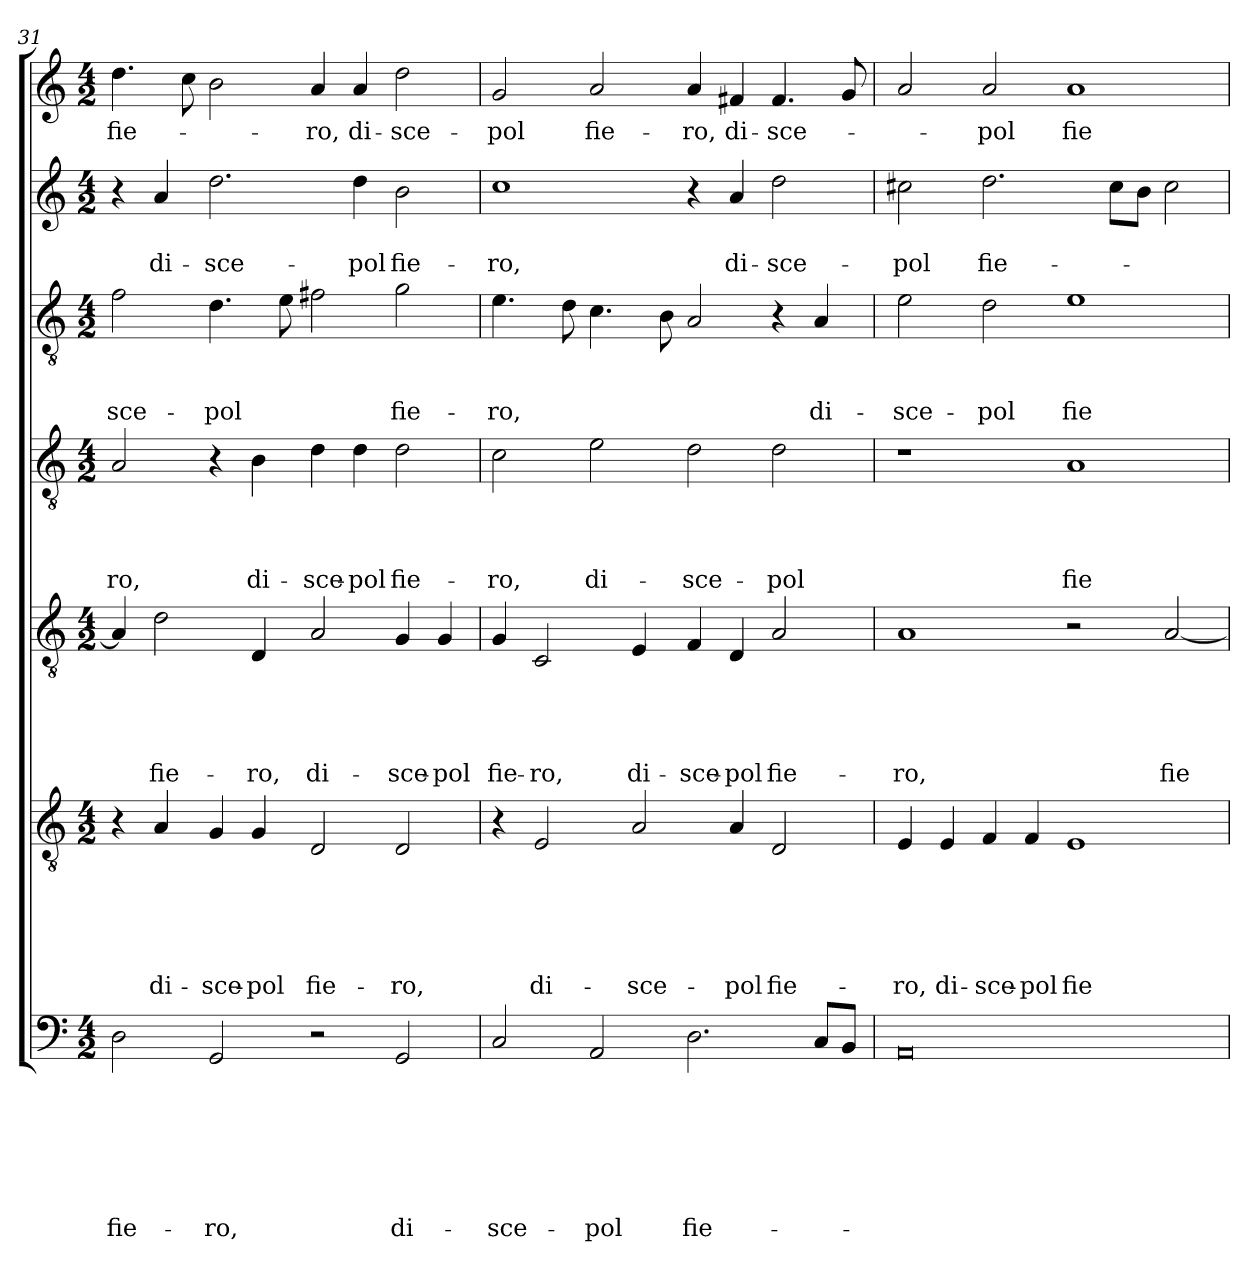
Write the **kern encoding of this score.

**kern	**text	**text	**text	**text	**text	**text	**text	**kern	**text	**text	**text	**text	**text	**text	**kern	**text	**text	**text	**text	**text	**kern	**text	**text	**text	**text	**kern	**text	**text	**text	**kern	**text	**text	**kern	**text
*part7	*part7	*part7	*part7	*part7	*part7	*part7	*part7	*part6	*part6	*part6	*part6	*part6	*part6	*part6	*part5	*part5	*part5	*part5	*part5	*part5	*part4	*part4	*part4	*part4	*part4	*part3	*part3	*part3	*part3	*part2	*part2	*part2	*part1	*part1
*staff7	*staff7	*staff7	*staff7	*staff7	*staff7	*staff7	*staff7	*staff6	*staff6	*staff6	*staff6	*staff6	*staff6	*staff6	*staff5	*staff5	*staff5	*staff5	*staff5	*staff5	*staff4	*staff4	*staff4	*staff4	*staff4	*staff3	*staff3	*staff3	*staff3	*staff2	*staff2	*staff2	*staff1	*staff1
!!LO:LB:g=z
*clefF4	*	*	*	*	*	*	*	*clefGv2	*	*	*	*	*	*	*clefGv2	*	*	*	*	*	*clefGv2	*	*	*	*	*clefGv2	*	*	*	*clefG2	*	*	*clefG2	*
*k[]	*	*	*	*	*	*	*	*k[]	*	*	*	*	*	*	*k[]	*	*	*	*	*	*k[]	*	*	*	*	*k[]	*	*	*	*k[]	*	*	*k[]	*
*a:	*	*	*	*	*	*	*	*a:	*	*	*	*	*	*	*a:	*	*	*	*	*	*a:	*	*	*	*	*a:	*	*	*	*a:	*	*	*a:	*
*M4/2	*	*	*	*	*	*	*	*M4/2	*	*	*	*	*	*	*M4/2	*	*	*	*	*	*M4/2	*	*	*	*	*M4/2	*	*	*	*M4/2	*	*	*M4/2	*
=31	=31	=31	=31	=31	=31	=31	=31	=31	=31	=31	=31	=31	=31	=31	=31	=31	=31	=31	=31	=31	=31	=31	=31	=31	=31	=31	=31	=31	=31	=31	=31	=31	=31	=31
!	!	!	!	!	!	!	!LO:LY:b	!	!	!	!	!	!	!	!	!	!	!	!	!	!	!	!	!	!LO:LY:b	!	!	!	!LO:LY:b	!	!	!	!	!LO:LY:b
2D\	.	.	.	.	.	.	fie-	4r	.	.	.	.	.	.	4A/]	.	.	.	.	.	2A/	.	.	.	-ro,	2f\	.	.	-sce-	4r	.	.	4.dd\	fie-
!	!	!	!	!	!	!	!	!	!	!	!	!	!	!LO:LY:b	!	!	!	!	!	!LO:LY:b	!	!	!	!	!	!	!	!	!	!	!	!LO:LY:b	!	!
.	.	.	.	.	.	.	.	4A/	.	.	.	.	.	di-	2d\	.	.	.	.	fie-	.	.	.	.	.	.	.	.	.	4a/	.	di-	.	.
.	.	.	.	.	.	.	.	.	.	.	.	.	.	.	.	.	.	.	.	.	.	.	.	.	.	.	.	.	.	.	.	.	8cc\	.
!	!	!	!	!	!	!	!LO:LY:b	!	!	!	!	!	!	!LO:LY:b	!	!	!	!	!	!	!	!	!	!	!	!	!	!	!LO:LY:b	!	!	!LO:LY:b	!	!
2GG/	.	.	.	.	.	.	-ro,	4G/	.	.	.	.	.	-sce-	.	.	.	.	.	.	4r	.	.	.	.	4.d\	.	.	-pol	2.dd\	.	-sce-	2b\	.
!	!	!	!	!	!	!	!	!	!	!	!	!	!	!LO:LY:b	!	!	!	!	!	!LO:LY:b	!	!	!	!	!LO:LY:b	!	!	!	!	!	!	!	!	!
.	.	.	.	.	.	.	.	4G/	.	.	.	.	.	-pol	4D/	.	.	.	.	-ro,	4B\	.	.	.	di-	.	.	.	.	.	.	.	.	.
.	.	.	.	.	.	.	.	.	.	.	.	.	.	.	.	.	.	.	.	.	.	.	.	.	.	8e\	.	.	.	.	.	.	.	.
!	!	!	!	!	!	!	!	!	!	!	!	!	!	!LO:LY:b	!	!	!	!	!	!LO:LY:b	!	!	!	!	!LO:LY:b	!	!	!	!	!	!	!	!	!LO:LY:b
2r	.	.	.	.	.	.	.	2D/	.	.	.	.	.	fie-	2A/	.	.	.	.	di-	4d\	.	.	.	-sce-	2f#X\	.	.	.	.	.	.	4a/	-ro,
!	!	!	!	!	!	!	!	!	!	!	!	!	!	!	!	!	!	!	!	!	!	!	!	!	!LO:LY:b	!	!	!	!	!	!	!LO:LY:b	!	!LO:LY:b
.	.	.	.	.	.	.	.	.	.	.	.	.	.	.	.	.	.	.	.	.	4d\	.	.	.	-pol	.	.	.	.	4dd\	.	-pol	4a/	di-
!	!	!	!	!	!	!	!LO:LY:b	!	!	!	!	!	!	!LO:LY:b	!	!	!	!	!	!LO:LY:b	!	!	!	!	!LO:LY:b	!	!	!	!LO:LY:b	!	!	!LO:LY:b	!	!LO:LY:b
2GG/	.	.	.	.	.	.	di-	2D/	.	.	.	.	.	-ro,	4G/	.	.	.	.	-sce-	2d\	.	.	.	fie-	2g\	.	.	fie-	2b\	.	fie-	2dd\	-sce-
!	!	!	!	!	!	!	!	!	!	!	!	!	!	!	!	!	!	!	!	!LO:LY:b	!	!	!	!	!	!	!	!	!	!	!	!	!	!
.	.	.	.	.	.	.	.	.	.	.	.	.	.	.	4G/	.	.	.	.	-pol	.	.	.	.	.	.	.	.	.	.	.	.	.	.
=32	=32	=32	=32	=32	=32	=32	=32	=32	=32	=32	=32	=32	=32	=32	=32	=32	=32	=32	=32	=32	=32	=32	=32	=32	=32	=32	=32	=32	=32	=32	=32	=32	=32	=32
!	!	!	!	!	!	!	!LO:LY:b	!	!	!	!	!	!	!	!	!	!	!	!	!LO:LY:b	!	!	!	!	!LO:LY:b	!	!	!	!LO:LY:b	!	!	!LO:LY:b	!	!LO:LY:b
2C/	.	.	.	.	.	.	-sce-	4r	.	.	.	.	.	.	4G/	.	.	.	.	fie-	2c\	.	.	.	-ro,	4.e\	.	.	-ro,	1cc	.	-ro,	2g/	-pol
!	!	!	!	!	!	!	!	!	!	!	!	!	!	!LO:LY:b	!	!	!	!	!	!LO:LY:b	!	!	!	!	!	!	!	!	!	!	!	!	!	!
.	.	.	.	.	.	.	.	2E/	.	.	.	.	.	di-	2C/	.	.	.	.	-ro,	.	.	.	.	.	.	.	.	.	.	.	.	.	.
.	.	.	.	.	.	.	.	.	.	.	.	.	.	.	.	.	.	.	.	.	.	.	.	.	.	8d\	.	.	.	.	.	.	.	.
!	!	!	!	!	!	!	!LO:LY:b	!	!	!	!	!	!	!	!	!	!	!	!	!	!	!	!	!	!LO:LY:b	!	!	!	!	!	!	!	!	!LO:LY:b
2AA/	.	.	.	.	.	.	-pol	.	.	.	.	.	.	.	.	.	.	.	.	.	2e\	.	.	.	di-	4.c\	.	.	.	.	.	.	2a/	fie-
!	!	!	!	!	!	!	!	!	!	!	!	!	!	!LO:LY:b	!	!	!	!	!	!LO:LY:b	!	!	!	!	!	!	!	!	!	!	!	!	!	!
.	.	.	.	.	.	.	.	2A/	.	.	.	.	.	-sce-	4E/	.	.	.	.	di-	.	.	.	.	.	.	.	.	.	.	.	.	.	.
.	.	.	.	.	.	.	.	.	.	.	.	.	.	.	.	.	.	.	.	.	.	.	.	.	.	8B\	.	.	.	.	.	.	.	.
!	!	!	!	!	!	!	!LO:LY:b	!	!	!	!	!	!	!	!	!	!	!	!	!LO:LY:b	!	!	!	!	!LO:LY:b	!	!	!	!	!	!	!	!	!LO:LY:b
2.D\	.	.	.	.	.	.	fie-	.	.	.	.	.	.	.	4F/	.	.	.	.	-sce-	2d\	.	.	.	-sce-	2A/	.	.	.	4r	.	.	4a/	-ro,
!	!	!	!	!	!	!	!	!	!	!	!	!	!	!LO:LY:b	!	!	!	!	!	!LO:LY:b	!	!	!	!	!	!	!	!	!	!	!	!LO:LY:b	!	!LO:LY:b
.	.	.	.	.	.	.	.	4A/	.	.	.	.	.	-pol	4D/	.	.	.	.	-pol	.	.	.	.	.	.	.	.	.	4a/	.	di-	4f#X/	di-
!	!	!	!	!	!	!	!	!	!	!	!	!	!	!LO:LY:b	!	!	!	!	!	!LO:LY:b	!	!	!	!	!LO:LY:b	!	!	!	!	!	!	!LO:LY:b	!	!LO:LY:b
.	.	.	.	.	.	.	.	2D/	.	.	.	.	.	fie-	2A/	.	.	.	.	fie-	2d\	.	.	.	-pol	4r	.	.	.	2dd\	.	-sce-	4.f#/	-sce-
!	!	!	!	!	!	!	!	!	!	!	!	!	!	!	!	!	!	!	!	!	!	!	!	!	!	!	!	!	!LO:LY:b	!	!	!	!	!
8C/L	.	.	.	.	.	.	.	.	.	.	.	.	.	.	.	.	.	.	.	.	.	.	.	.	.	4A/	.	.	di-	.	.	.	.	.
8BB/J	.	.	.	.	.	.	.	.	.	.	.	.	.	.	.	.	.	.	.	.	.	.	.	.	.	.	.	.	.	.	.	.	8g/	.
=33	=33	=33	=33	=33	=33	=33	=33	=33	=33	=33	=33	=33	=33	=33	=33	=33	=33	=33	=33	=33	=33	=33	=33	=33	=33	=33	=33	=33	=33	=33	=33	=33	=33	=33
!	!	!	!	!	!	!	!	!	!	!	!	!	!	!LO:LY:b	!	!	!	!	!	!LO:LY:b	!	!	!	!	!	!	!	!	!LO:LY:b	!	!	!LO:LY:b	!	!
0AA	.	.	.	.	.	.	.	4E/	.	.	.	.	.	-ro,	1A	.	.	.	.	-ro,	1r	.	.	.	.	2e\	.	.	-sce-	2cc#X\	.	-pol	2a/	.
!	!	!	!	!	!	!	!	!	!	!	!	!	!	!LO:LY:b	!	!	!	!	!	!	!	!	!	!	!	!	!	!	!	!	!	!	!	!
.	.	.	.	.	.	.	.	4E/	.	.	.	.	.	di-	.	.	.	.	.	.	.	.	.	.	.	.	.	.	.	.	.	.	.	.
!	!	!	!	!	!	!	!	!	!	!	!	!	!	!LO:LY:b	!	!	!	!	!	!	!	!	!	!	!	!	!	!	!LO:LY:b	!	!	!LO:LY:b	!	!LO:LY:b
.	.	.	.	.	.	.	.	4F/	.	.	.	.	.	-sce-	.	.	.	.	.	.	.	.	.	.	.	2d\	.	.	-pol	2.dd\	.	fie-	2a/	-pol
!	!	!	!	!	!	!	!	!	!	!	!	!	!	!LO:LY:b	!	!	!	!	!	!	!	!	!	!	!	!	!	!	!	!	!	!	!	!
.	.	.	.	.	.	.	.	4F/	.	.	.	.	.	-pol	.	.	.	.	.	.	.	.	.	.	.	.	.	.	.	.	.	.	.	.
!	!	!	!	!	!	!	!	!	!	!	!	!	!	!LO:LY:b	!	!	!	!	!	!	!	!	!	!	!LO:LY:b	!	!	!	!LO:LY:b	!	!	!	!	!LO:LY:b
.	.	.	.	.	.	.	.	1E	.	.	.	.	.	fie-	2r	.	.	.	.	.	1A	.	.	.	fie-	1e	.	.	fie-	.	.	.	1a	fie-
.	.	.	.	.	.	.	.	.	.	.	.	.	.	.	.	.	.	.	.	.	.	.	.	.	.	.	.	.	.	8cc#\L	.	.	.	.
.	.	.	.	.	.	.	.	.	.	.	.	.	.	.	.	.	.	.	.	.	.	.	.	.	.	.	.	.	.	8b\J	.	.	.	.
!	!	!	!	!	!	!	!	!	!	!	!	!	!	!	!	!	!	!	!	!LO:LY:b	!	!	!	!	!	!	!	!	!	!	!	!	!	!
.	.	.	.	.	.	.	.	.	.	.	.	.	.	.	[2A/	.	.	.	.	fie-	.	.	.	.	.	.	.	.	.	2cc#\	.	.	.	.
=	=	=	=	=	=	=	=	=	=	=	=	=	=	=	=	=	=	=	=	=	=	=	=	=	=	=	=	=	=	=	=	=	=	=
*-	*-	*-	*-	*-	*-	*-	*-	*-	*-	*-	*-	*-	*-	*-	*-	*-	*-	*-	*-	*-	*-	*-	*-	*-	*-	*-	*-	*-	*-	*-	*-	*-	*-	*-
